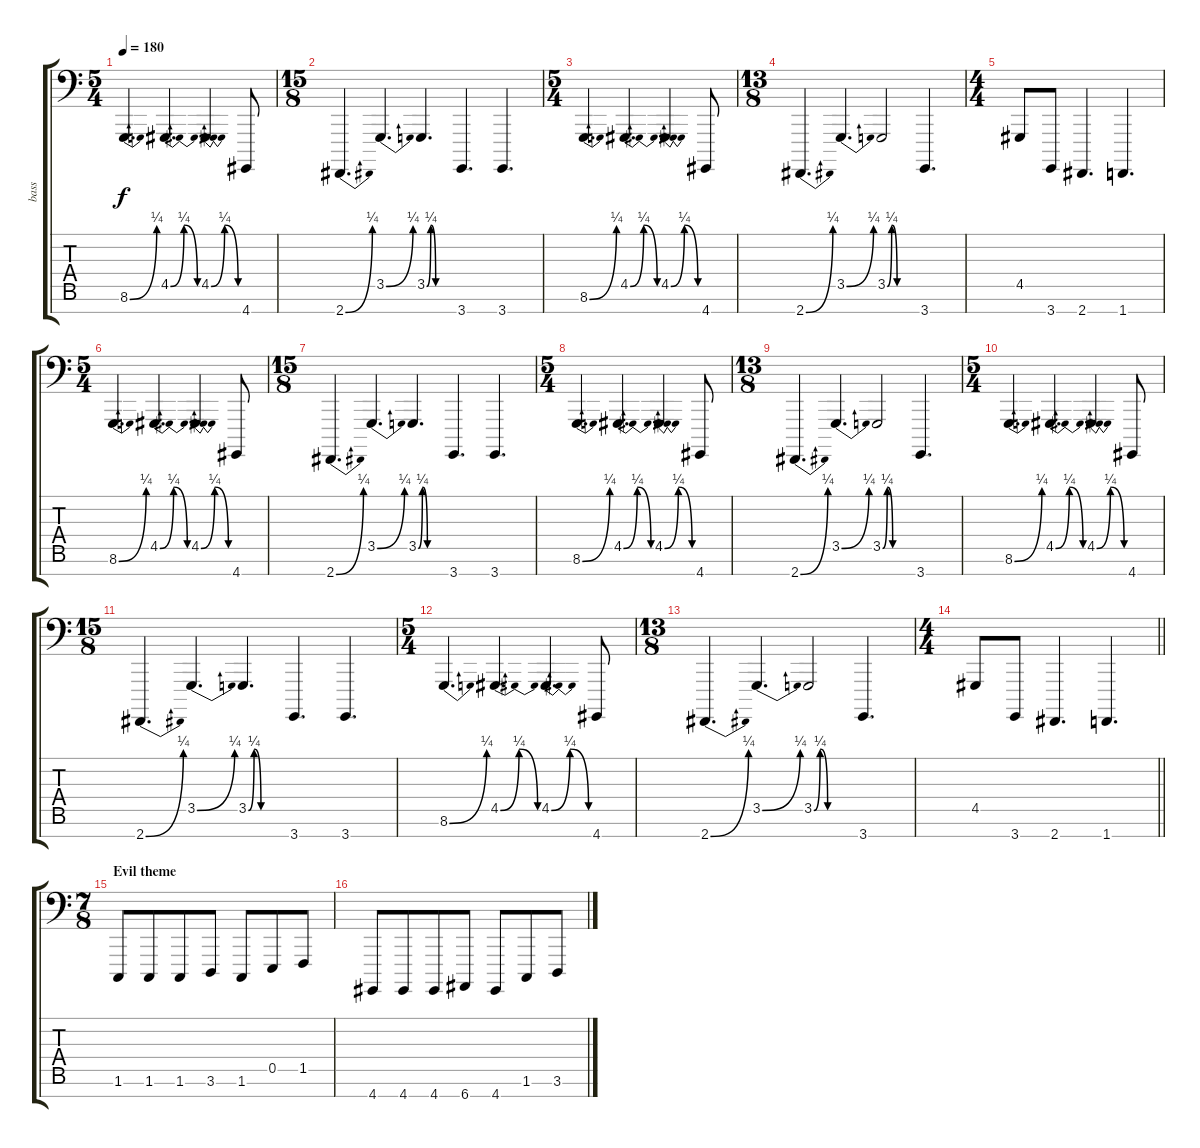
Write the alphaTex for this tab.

\track ("bass" "bass") {instrument lead2sawtooth}
\staff {score tabs}
\tuning (B2 Gb2 D2 A1 E1 B0 E0) {hide}
\ts (5 4)
\tempo 180
\clef f4
\ks c
8.6{be (bend 0 0 60 1)}.4{d dy f} 4.5{be (bendrelease 0 0 30 1 46 1 60 0)}.4{d} 4.5{be (bendrelease 0 0 30 1 46 1 60 0)}.4{d} 4.7.8 |
\ts (15 8)
2.7{be (bend 0 0 60 1)}.4{d} 3.5{be (bend 0 0 60 1)}.4{d} 3.5{be (custom 0 0 9 1 20 0 60 0)}.4{d} 3.7.4{d} 3.7.4{d} |
\ts (5 4)
8.6{be (bend 0 0 60 1)}.4{d} 4.5{be (bendrelease 0 0 30 1 46 1 60 0)}.4{d} 4.5{be (bendrelease 0 0 30 1 46 1 60 0)}.4{d} 4.7.8 |
\ts (13 8)
2.7{be (bend 0 0 60 1)}.4{d} 3.5{be (bend 0 0 60 1)}.4{d} 3.5{be (custom 0 0 9 1 20 0 60 0)}.2 3.7.4{d} |
\ts (4 4)
4.5.8 3.7.8 2.7.4{d} 1.7.4{d} |
\ts (5 4)
8.6{be (bend 0 0 60 1)}.4{d} 4.5{be (bendrelease 0 0 30 1 46 1 60 0)}.4{d} 4.5{be (bendrelease 0 0 30 1 46 1 60 0)}.4{d} 4.7.8 |
\ts (15 8)
2.7{be (bend 0 0 60 1)}.4{d} 3.5{be (bend 0 0 60 1)}.4{d} 3.5{be (custom 0 0 9 1 20 0 60 0)}.4{d} 3.7.4{d} 3.7.4{d} |
\ts (5 4)
8.6{be (bend 0 0 60 1)}.4{d} 4.5{be (bendrelease 0 0 30 1 46 1 60 0)}.4{d} 4.5{be (bendrelease 0 0 30 1 46 1 60 0)}.4{d} 4.7.8 |
\ts (13 8)
2.7{be (bend 0 0 60 1)}.4{d} 3.5{be (bend 0 0 60 1)}.4{d} 3.5{be (custom 0 0 9 1 20 0 60 0)}.2 3.7.4{d} |
\ts (5 4)
8.6{be (bend 0 0 60 1)}.4{d} 4.5{be (bendrelease 0 0 30 1 46 1 60 0)}.4{d} 4.5{be (bendrelease 0 0 30 1 46 1 60 0)}.4{d} 4.7.8 |
\ts (15 8)
2.7{be (bend 0 0 60 1)}.4{d} 3.5{be (bend 0 0 60 1)}.4{d} 3.5{be (custom 0 0 9 1 20 0 60 0)}.4{d} 3.7.4{d} 3.7.4{d} |
\ts (5 4)
8.6{be (bend 0 0 60 1)}.4{d} 4.5{be (bendrelease 0 0 30 1 46 1 60 0)}.4{d} 4.5{be (bendrelease 0 0 30 1 46 1 60 0)}.4{d} 4.7.8 |
\ts (13 8)
2.7{be (bend 0 0 60 1)}.4{d} 3.5{be (bend 0 0 60 1)}.4{d} 3.5{be (custom 0 0 9 1 20 0 60 0)}.2 3.7.4{d} |
\ts (4 4)
\barLineRight lightlight
4.5.8 3.7.8 2.7.4{d} 1.7.4{d} |
\ts (7 8)
\section ("" "Evil theme")
1.6.8{volume 9} 1.6.8 1.6.8 3.6.8 1.6.8 0.5.8 1.5.8 |
4.7.8 4.7.8 4.7.8 6.7.8 4.7.8 1.6.8 3.6.8
